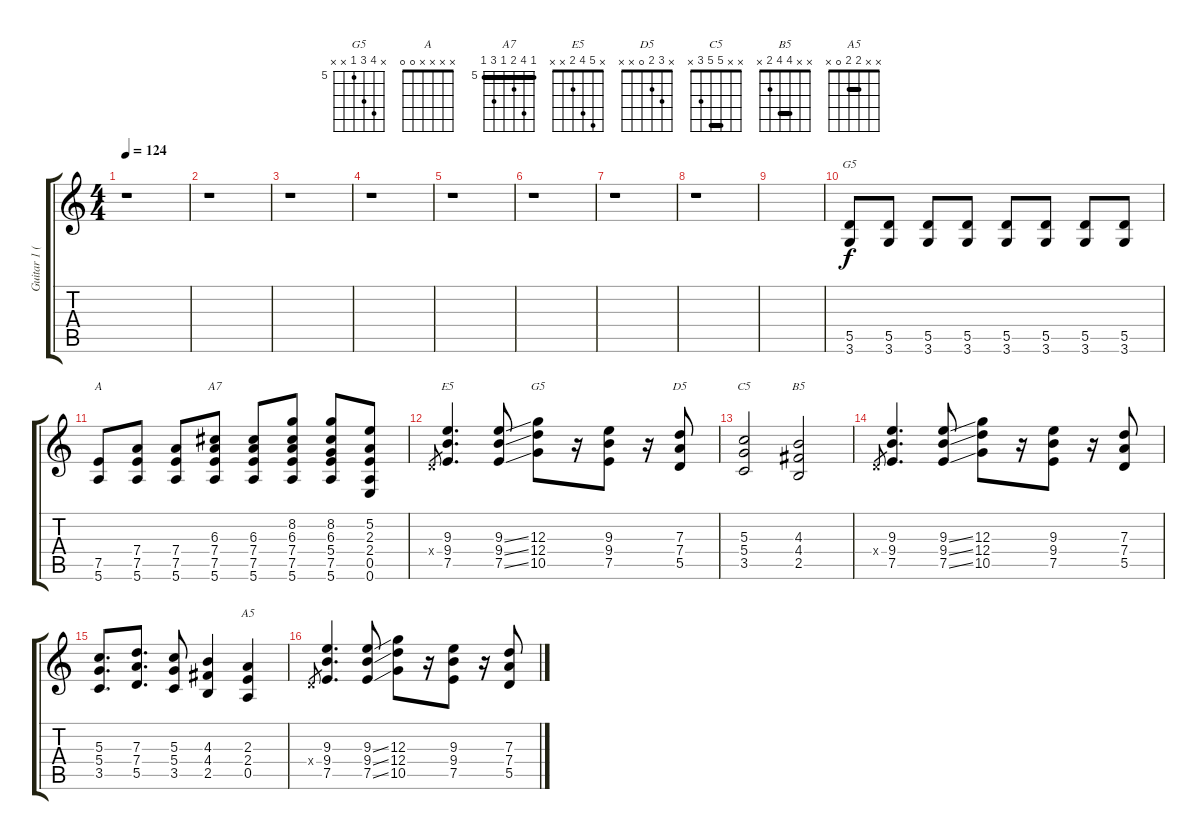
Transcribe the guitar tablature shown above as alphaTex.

\track ("Guitar 1 (Jack White)" "Guitar 1 (") {instrument overdrivenguitar}
\staff {score tabs}
\tuning (E4 B3 G3 D3 A2 E2) {hide}
\chord ("G5" x x x x 5 3)
\chord ("A" x x x x 0 0)
\chord ("A7" 5 8 6 5 7 5) {firstfret 5 barre 5}
\chord ("E5" x 5 4 2 x x)
\chord ("G5" x 8 7 5 x x) {firstfret 5}
\chord ("D5" x 3 2 0 x x)
\chord ("C5" x x 5 5 3 x) {barre 5}
\chord ("B5" x x 4 4 2 x) {barre 4}
\chord ("A5" x x 2 2 0 x) {barre 2}
\ts (4 4)
\tempo 124
\clef g2
\ks c
r.1{dy f} |
r.1 |
r.1 |
r.1 |
r.1 |
r.1 |
r.1 |
r.1 |
|
(5.5 3.6).8{ch "G5"} (5.5 3.6).8 (5.5 3.6).8 (5.5 3.6).8 (5.5 3.6).8 (5.5 3.6).8 (5.5 3.6).8 (5.5 3.6).8 |
(7.5 5.6).8{ch "A"} (7.4 7.5 5.6).8 (7.4 7.5 5.6).8 (6.3 7.4 7.5 5.6).8{ch "A7"} (6.3 7.4 7.5 5.6).8 (8.2 6.3 7.4 7.5 5.6).8 (8.2 6.3 5.4 7.5 5.6).8 (5.2 2.3 2.4 0.5 0.6).8 |
0.4{x}.8{gr} (9.3 9.4 7.5).4{d ch "E5"} (9.3{ss} 9.4{ss} 7.5{ss}).8 (12.3 12.4 10.5).8{ch "G5"} r.16 (9.3 9.4 7.5).8 r.16 (7.3 7.4 5.5).8{ch "D5"} |
(5.3 5.4 3.5).2{ch "C5"} (4.3 4.4 2.5).2{ch "B5"} |
0.4{x}.8{gr} (9.3 9.4 7.5).4{d} (9.3{ss} 9.4{ss} 7.5{ss}).8 (12.3 12.4 10.5).8 r.16 (9.3 9.4 7.5).8 r.16 (7.3 7.4 5.5).8 |
(5.3 5.4 3.5).8{d} (7.3 7.4 5.5).8{d} (5.3 5.4 3.5).8 (4.3 4.4 2.5).4 (2.3 2.4 0.5).4{ch "A5"} |
0.4{x}.8{gr} (9.3 9.4 7.5).4{d} (9.3{ss} 9.4{ss} 7.5{ss}).8 (12.3 12.4 10.5).8 r.16 (9.3 9.4 7.5).8 r.16 (7.3 7.4 5.5).8
